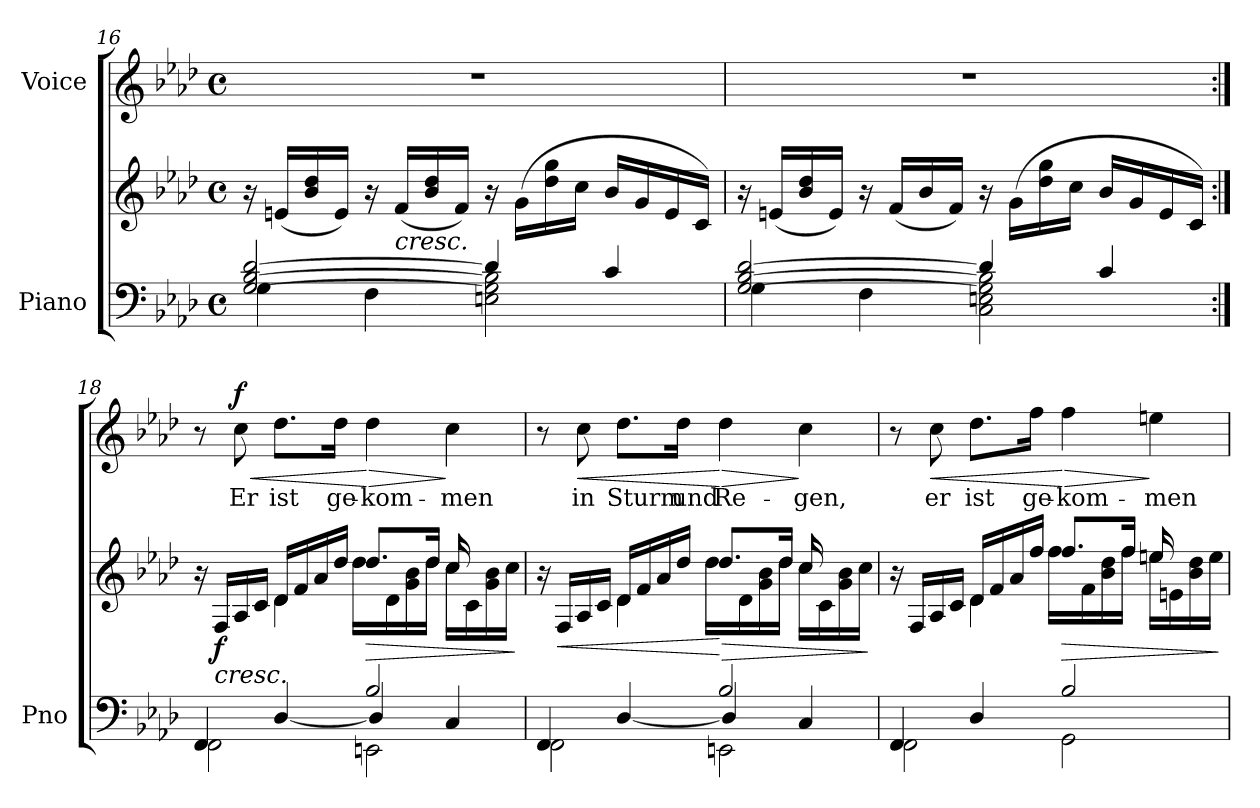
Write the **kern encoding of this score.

**kern	**kern	**dynam	**kern	**text	**dynam
*part2	*part2	*part2	*part1	*part1	*part1
*staff3	*staff2	*staff2/3	*staff1	*staff1	*staff1
*I"Piano	*	*	*I"Voice	*	*
*I'Pno	*	*	*	*	*
!!LO:LB:g=z
*clefF4	*clefG2	*	*clefG2	*	*
*k[b-e-a-d-]	*k[b-e-a-d-]	*	*k[b-e-a-d-]	*	*
*M4/4	*M4/4	*	*M4/4	*	*
*met(c)	*met(c)	*	*met(c)	*	*
=16	=16	=16	=16	=16	=16
*^	*	*	*	*	*
[2G/ [2B-/ [2d-/	4G\	16r	.	1r	.	.
.	.	(16en/LL	.	.	.	.
.	.	16b-/ 16dd-/	.	.	.	.
.	.	16e/JJ)	.	.	.	.
.	4F\	16r	.	.	.	.
!	!	!LO:TX:b:i:t=cresc.	!	!	!	!
.	.	(16f/LL	.	.	.	.
.	.	16b-/ 16dd-/	.	.	.	.
.	.	16f/JJ)	.	.	.	.
4d-/]	2En\ 2G\] 2B-\]	16r	.	.	.	.
.	.	(16g\LL	.	.	.	.
.	.	16dd-\ 16gg\	.	.	.	.
.	.	16cc\JJ	.	.	.	.
4c/	.	16b-/LL	.	.	.	.
.	.	16g/	.	.	.	.
.	.	16e/	.	.	.	.
.	.	16c/JJ)	.	.	.	.
=17	=17	=17	=17	=17	=17	=17
[2G/ [2B-/ [2d-/	4G\	16r	.	1r	.	.
.	.	(16en/LL	.	.	.	.
.	.	16b-/ 16dd-/	.	.	.	.
.	.	16e/JJ)	.	.	.	.
.	4F\	16r	.	.	.	.
.	.	(16f/LL	.	.	.	.
.	.	16b-/	.	.	.	.
.	.	16f/JJ)	.	.	.	.
4d-/]	2C\ 2En\ 2G\] 2B-\]	16r	.	.	.	.
.	.	(16g\LL	.	.	.	.
.	.	16dd-\ 16gg\	.	.	.	.
.	.	16cc\JJ	.	.	.	.
4c/	.	16b-/LL	.	.	.	.
.	.	16g/	.	.	.	.
.	.	16e/	.	.	.	.
.	.	16c/JJ)	.	.	.	.
!!LO:LB:g=z
=18:|!	=18:|!	=18:|!	=18:|!	=18:|!	=18:|!	=18:|!
*	*^	*^	*	*	*	*
2ryy	4FF/	2FF\	4ryy	16r	.	8r	.	.
!	!	!	!	!	!LO:HP:b	!	!	!
!	!	!	!	!	!LO:DY:n=1:b	!	!	!
.	.	.	.	16F/LL	< f	.	.	.
!	!	!	!	!	!	!	!LO:LY:b	!LO:HP:b
!	!	!	!	!	!	!	!	!LO:DY:n=1:a
.	.	.	.	16A-/	.	8cc\	Er	< f
.	.	.	.	16c/JJ	.	.	.	.
!	!	!	!	!	!	!	!LO:LY:b	!
.	[4D-/	.	16d-/LL	4d-\	.	8.dd-\L	ist	.
.	.	.	16f/	.	.	.	.	.
.	.	.	16a-/	.	.	.	.	.
!	!	!	!	!	!	!	!LO:LY:b	!
.	.	.	16dd-/JJ	.	.	16dd-\Jk	ge-	.
!	!	!	!	!	!LO:HP:b	!	!LO:LY:b	!LO:HP:n=1:b
2B-/	4D-/]	2EEn\	8.dd-/L	16dd-\LL	>	4dd-\	-kom-	[ >
.	.	.	.	16d-\	.	.	.	.
.	.	.	.	16g\ 16b-\	.	.	.	.
.	.	.	16dd-/Jk	16dd-\JJ	.	.	.	.
!	!	!	!	!	!	!	!LO:LY:b	!
.	4C/	.	16cc/	16cc\LL	.	4cc\	-men	]
.	.	.	8.ryy	16c\	.	.	.	.
.	.	.	.	16g\ 16b-\	.	.	.	.
.	.	.	.	16cc\JJ	.	.	.	.
*v	*v	*v	*	*	*	*	*	*
*	*v	*v	*	*	*	*
.	.	]	.	.	.
!!LO:LB:g=z
=19	=19	=19	=19	=19	=19
*^	*^	*	*	*	*
*	*^	*	*	*	*	*	*
2ryy	4FF/	2FF\	4ryy	16r	.	8r	.	.
!	!	!	!	!	!LO:HP:b	!	!	!
.	.	.	.	16F/LL	<	.	.	.
!	!	!	!	!	!	!	!LO:LY:b	!LO:HP:b
.	.	.	.	16A-/	.	8cc\	in	<
.	.	.	.	16c/JJ	.	.	.	.
!	!	!	!	!	!	!	!LO:LY:b	!
.	[4D-/	.	16d-/LL	4d-\	.	8.dd-\L	Sturm	.
.	.	.	16f/	.	.	.	.	.
.	.	.	16a-/	.	.	.	.	.
!	!	!	!	!	!	!	!LO:LY:b	!
.	.	.	16dd-/JJ	.	.	16dd-\Jk	und	.
!	!	!	!	!	!LO:HP:n=1:b	!	!LO:LY:b	!LO:HP:n=1:b
2B-/	4D-/]	2EEn\	8.dd-/L	16dd-\LL	[ >	4dd-\	Re-	[ >
.	.	.	.	16d-\	.	.	.	.
.	.	.	.	16g\ 16b-\	.	.	.	.
.	.	.	16dd-/Jk	16dd-\JJ	.	.	.	.
!	!	!	!	!	!	!	!LO:LY:b	!
.	4C/	.	16cc/	16cc\LL	.	4cc\	-gen,	]
.	.	.	8.ryy	16c\	.	.	.	.
.	.	.	.	16g\ 16b-\	.	.	.	.
.	.	.	.	16cc\JJ	.	.	.	.
*v	*v	*v	*	*	*	*	*	*
*	*v	*v	*	*	*	*
.	.	]	.	.	.
=20	=20	=20	=20	=20	=20
*^	*^	*	*	*	*
4FF/	2FF\	4ryy	16r	.	8r	.	.
.	.	.	16F/LL	.	.	.	.
!	!	!	!	!	!	!LO:LY:b	!LO:HP:b
.	.	.	16A-/	.	8cc\	er	<
.	.	.	16c/JJ	.	.	.	.
!	!	!	!	!	!	!LO:LY:b	!
4D-/	.	16d-/LL	4d-\	.	8.dd-\L	ist	.
.	.	16f/	.	.	.	.	.
.	.	16a-/	.	.	.	.	.
!	!	!	!	!	!	!LO:LY:b	!
.	.	16ff/JJ	.	.	16ff\Jk	ge-	.
!	!	!	!	!LO:HP:n=1:b	!	!LO:LY:b	!LO:HP:n=1:b
2B-/	2GG\	8.ff/L	16ff\LL	[ >	4ff\	-kom-	[ >
.	.	.	16f\	.	.	.	.
.	.	.	16b-\ 16dd-\	.	.	.	.
.	.	16ff/Jk	16ff\JJ	.	.	.	.
!	!	!	!	!	!	!LO:LY:b	!
.	.	16een/	16ee\LL	.	4een\	-men	]
.	.	8.ryy	16en\	.	.	.	.
.	.	.	16b-\ 16dd-\	.	.	.	.
.	.	.	16ee\JJ	.	.	.	.
*v	*v	*	*	*	*	*	*
*	*v	*v	*	*	*	*
.	.	]	.	.	.
=	=	=	=	=	=
*-	*-	*-	*-	*-	*-
